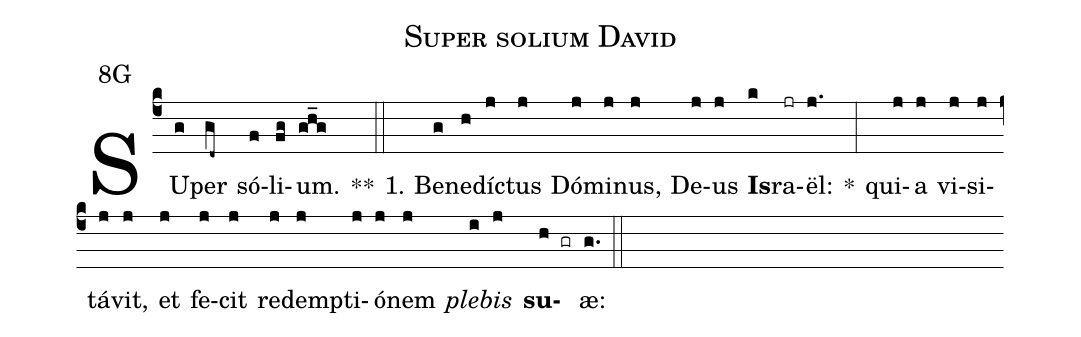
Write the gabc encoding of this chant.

name:Super solium David;
office-part:Antiphona;
mode:8;
annotation: 8G;
%%
(c4) SU(g)per(gd~) só(f)li(fg)um.(gh_g) **(::)
1. Be(g)ne(h)díc(j)tus(j) Dó(j)mi(j)nus,(j) De(j)us(j) <b>Is</b>(k)ra(jr)ël:(j.) *(:) qui(j)a(j) vi(j)si(j)tá(j)vit,(j) et(j) fe(j)cit(j) red(j)emp(j)ti(j)ó(j)nem(j) <i>ple</i>(i)<i>bis</i>(j) <b>su</b>(h gr)æ:(g.) (::)
